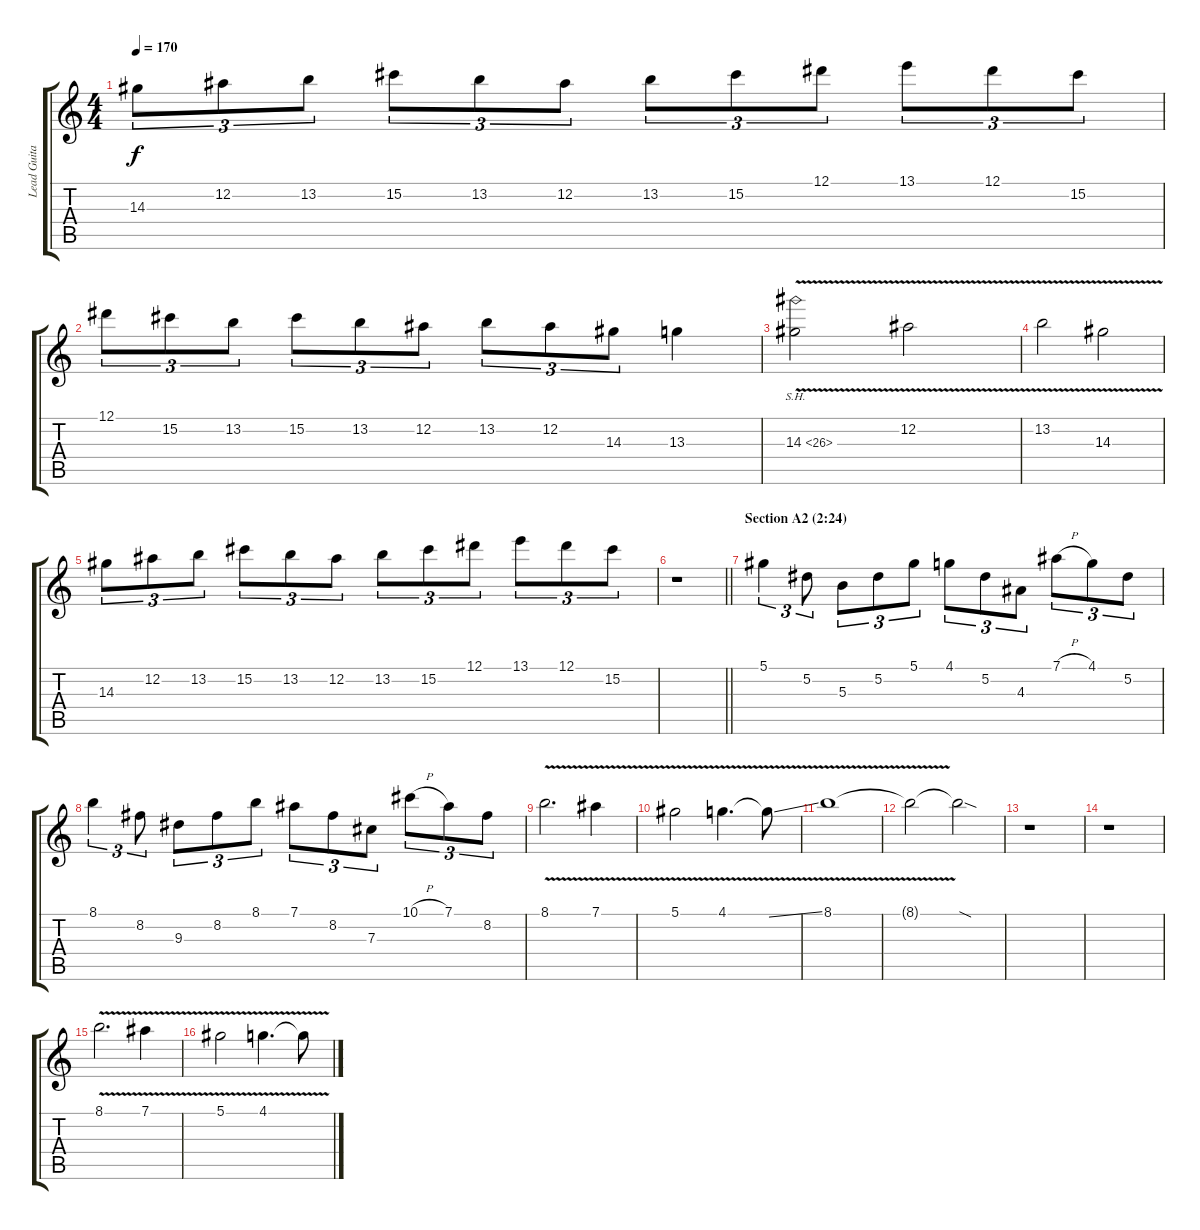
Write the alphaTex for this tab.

\track ("Lead Guitar 1" "Lead Guita") {instrument distortionguitar}
\staff {score tabs}
\tuning (Eb4 Bb3 Gb3 Db3 Ab2 Eb2) {hide}
\ts (4 4)
\tempo 170
\clef g2
\ks c
14.3.8{tu (3 2) dy f} 12.2.8{tu (3 2)} 13.2.8{tu (3 2)} 15.2.8{tu (3 2)} 13.2.8{tu (3 2)} 12.2.8{tu (3 2)} 13.2.8{tu (3 2)} 15.2.8{tu (3 2)} 12.1.8{tu (3 2)} 13.1.8{tu (3 2)} 12.1.8{tu (3 2)} 15.2.8{tu (3 2)} |
12.1.8{tu (3 2)} 15.2.8{tu (3 2)} 13.2.8{tu (3 2)} 15.2.8{tu (3 2)} 13.2.8{tu (3 2)} 12.2.8{tu (3 2)} 13.2.8{tu (3 2)} 12.2.8{tu (3 2)} 14.3.8{tu (3 2)} 13.3.4 |
14.3{sh 12 v}.2 12.2{v}.2 |
13.2{v}.2 14.3{v}.2 |
14.3.8{tu (3 2)} 12.2.8{tu (3 2)} 13.2.8{tu (3 2)} 15.2.8{tu (3 2)} 13.2.8{tu (3 2)} 12.2.8{tu (3 2)} 13.2.8{tu (3 2)} 15.2.8{tu (3 2)} 12.1.8{tu (3 2)} 13.1.8{tu (3 2)} 12.1.8{tu (3 2)} 15.2.8{tu (3 2)} |
\barLineRight lightlight
r.1 |
\section ("" "Section A2 (2:24)")
5.1.4{tu (3 2)} 5.2.8{tu (3 2)} 5.3.8{tu (3 2)} 5.2.8{tu (3 2)} 5.1.8{tu (3 2)} 4.1.8{tu (3 2)} 5.2.8{tu (3 2)} 4.3.8{tu (3 2)} 7.1{h}.8{tu (3 2)} 4.1.8{tu (3 2)} 5.2.8{tu (3 2)} |
8.1.4{tu (3 2)} 8.2.8{tu (3 2)} 9.3.8{tu (3 2)} 8.2.8{tu (3 2)} 8.1.8{tu (3 2)} 7.1.8{tu (3 2)} 8.2.8{tu (3 2)} 7.3.8{tu (3 2)} 10.1{h}.8{tu (3 2)} 7.1.8{tu (3 2)} 8.2.8{tu (3 2)} |
8.1{v}.2{d} 7.1{v}.4 |
5.1{v}.2 4.1{v}.4{d} 4.1{ss t}.8 |
8.1{v}.1 |
8.1{t}.2 8.1{sod t}.2 |
r.1 |
r.1 |
8.1{v}.2{d} 7.1{v}.4 |
5.1{v}.2 4.1{v}.4{d} 4.1{ss t}.8
